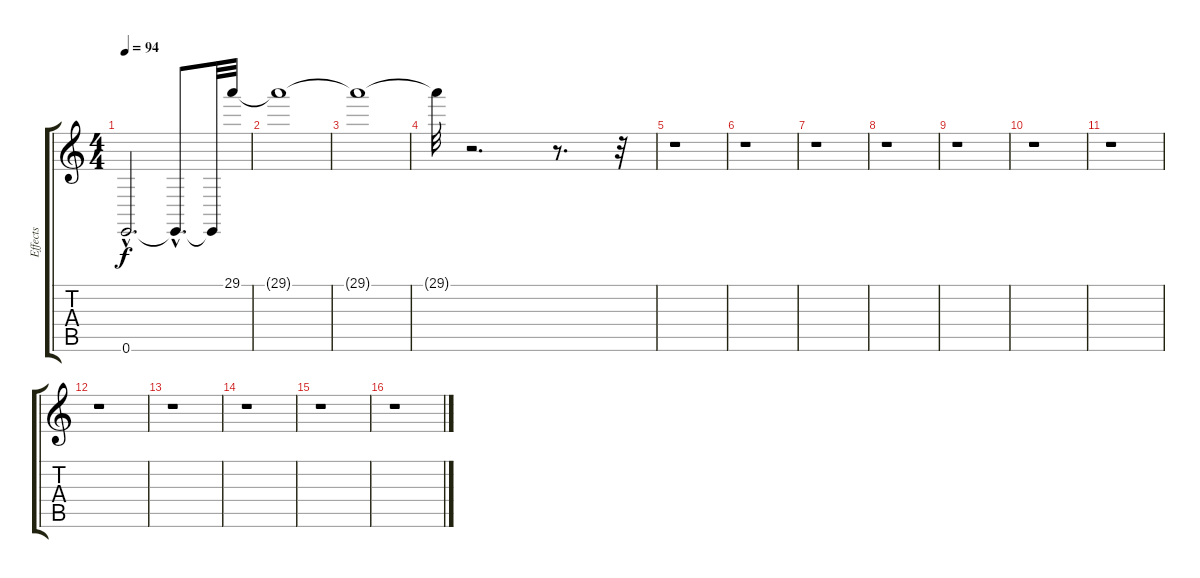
\track ("Effects" "Effects") {instrument helicopter}
\staff {score tabs}
\tuning (E4 B3 G3 D3 A2 E2) {hide}
\ts (4 4)
\tempo 94
\clef g2
\ks c
0.6{hac t}.2{d dy f} 0.6{hac t}.8{d} 0.6{t}.32 29.1.32{volume 12} |
29.1{t}.1 |
29.1{t}.1 |
29.1{t}.32 r.2{d} r.8{d} r.32 |
r.1 |
r.1 |
r.1 |
r.1 |
r.1 |
r.1 |
r.1 |
r.1{volume 16} |
r.1 |
r.1 |
r.1 |
r.1
